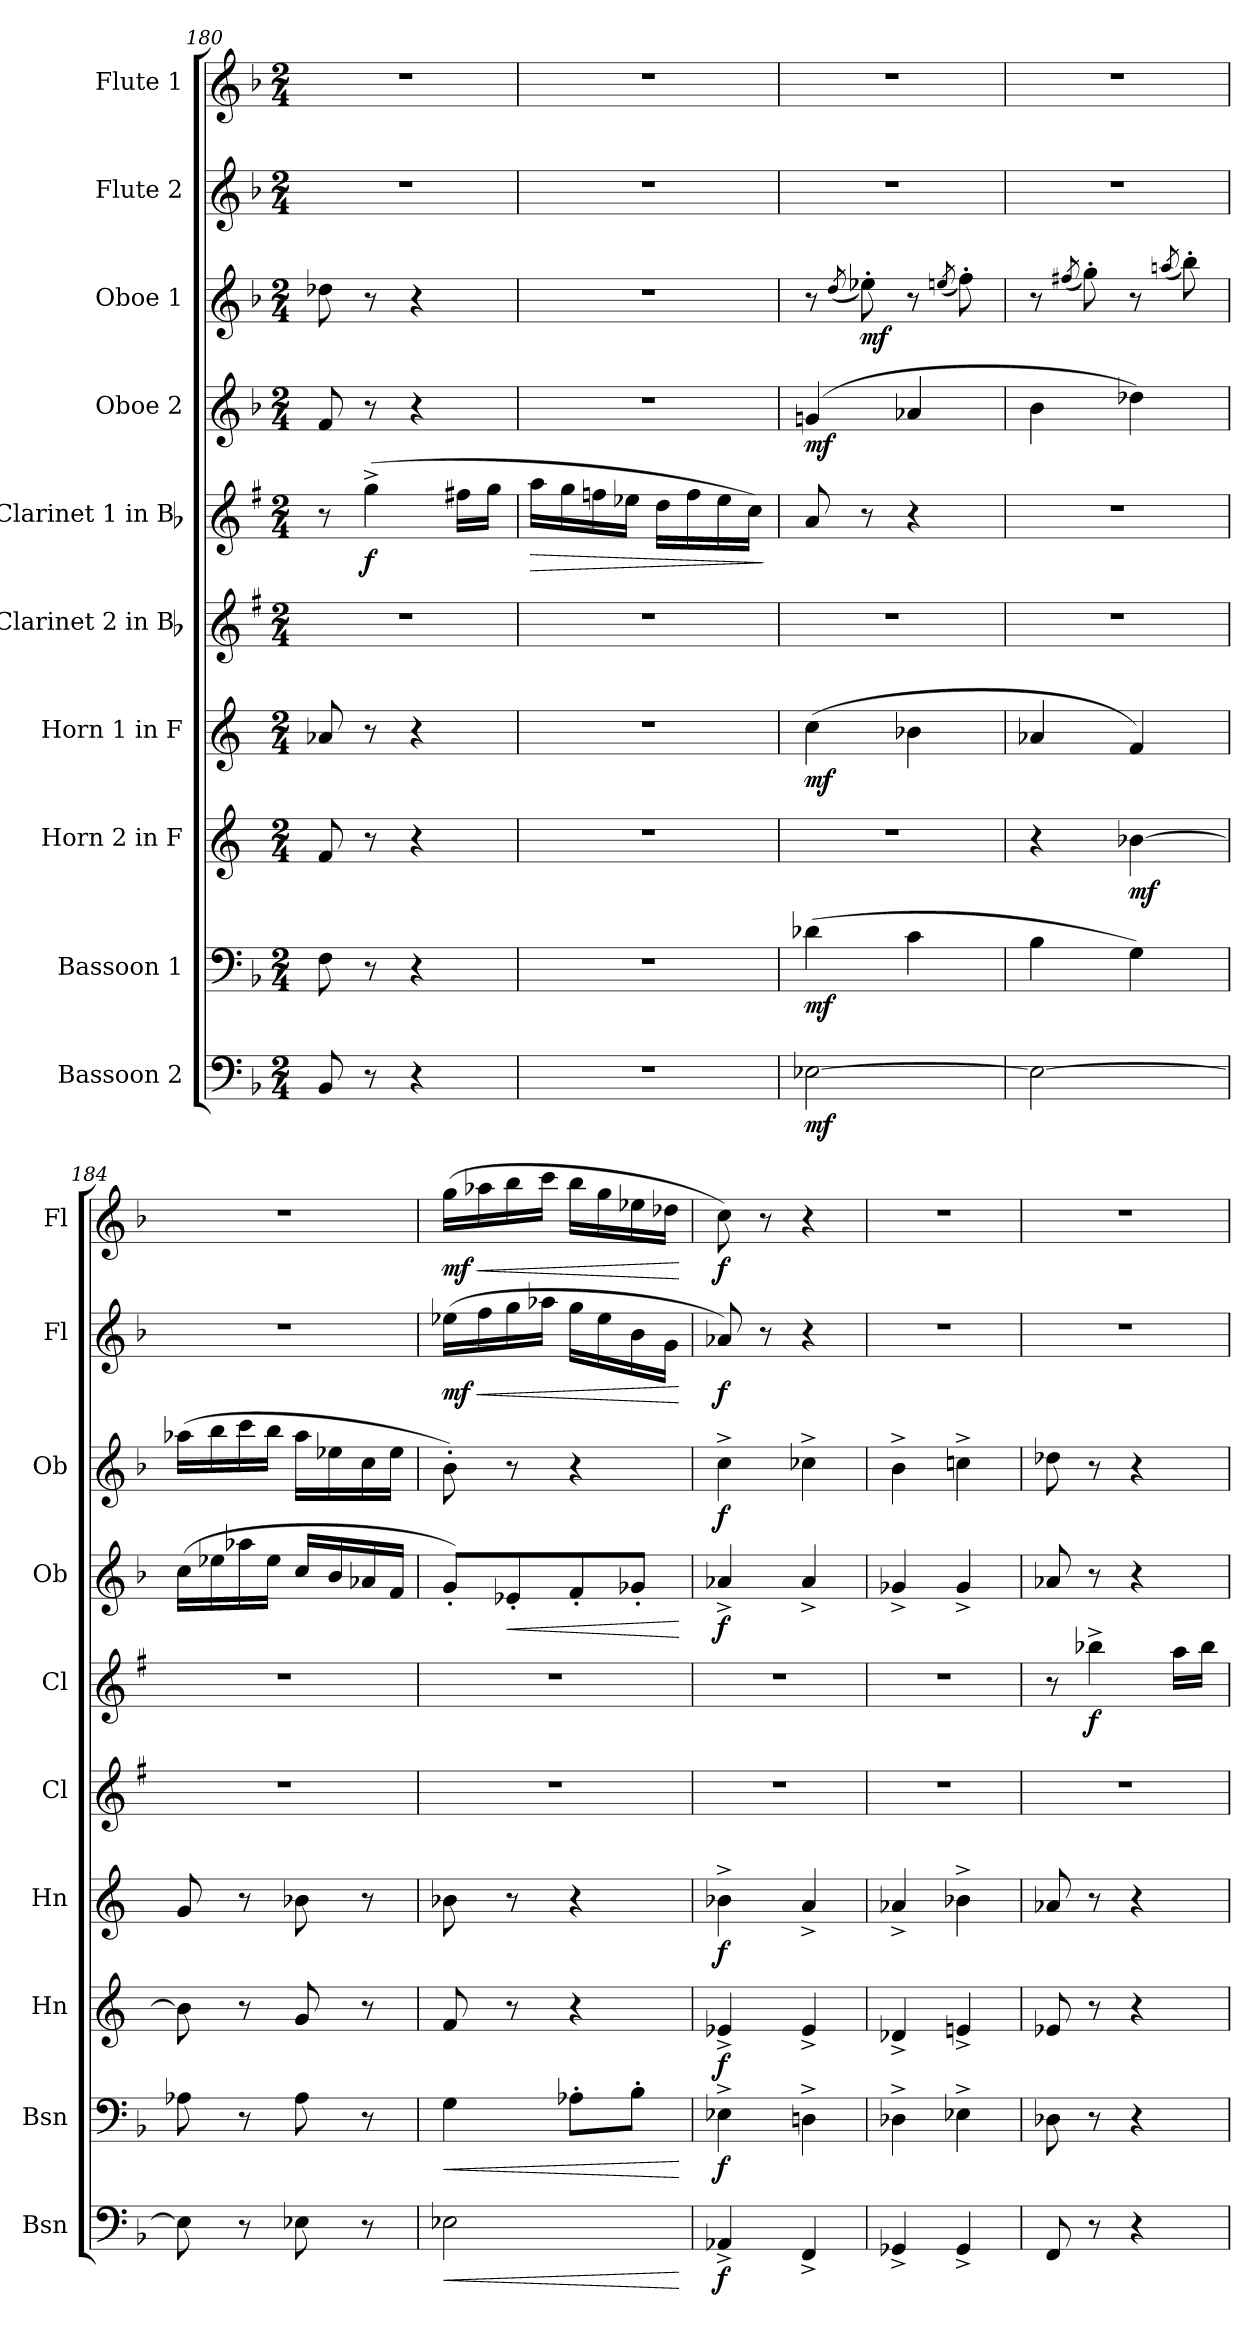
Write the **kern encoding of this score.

**kern	**dynam	**kern	**dynam	**kern	**dynam	**kern	**dynam	**kern	**kern	**dynam	**kern	**dynam	**kern	**dynam	**kern	**dynam	**kern	**dynam
*part10	*part10	*part9	*part9	*part8	*part8	*part7	*part7	*part6	*part5	*part5	*part4	*part4	*part3	*part3	*part2	*part2	*part1	*part1
*staff10	*staff10	*staff9	*staff9	*staff8	*staff8	*staff7	*staff7	*staff6	*staff5	*staff5	*staff4	*staff4	*staff3	*staff3	*staff2	*staff2	*staff1	*staff1
*I"Bassoon 2	*	*I"Bassoon 1	*	*I"Horn 2 in F	*	*I"Horn 1 in F	*	*I"Clarinet 2 in Bb	*I"Clarinet 1 in Bb	*	*I"Oboe 2	*	*I"Oboe 1	*	*I"Flute 2	*	*I"Flute 1	*
*I'Bsn	*	*I'Bsn	*	*I'Hn	*	*I'Hn	*	*I'Cl	*I'Cl	*	*I'Ob	*	*I'Ob	*	*I'Fl	*	*I'Fl	*
*clefF4	*	*clefF4	*	*clefG2	*	*clefG2	*	*clefG2	*clefG2	*	*clefG2	*	*clefG2	*	*clefG2	*	*clefG2	*
*	*	*	*	*ITrd4c7	*	*ITrd4c7	*	*ITrd1c2	*ITrd1c2	*	*	*	*	*	*	*	*	*
*k[b-]	*	*k[b-]	*	*k[b-]	*	*k[b-]	*	*k[b-]	*k[b-]	*	*k[b-]	*	*k[b-]	*	*k[b-]	*	*k[b-]	*
*M2/4	*	*M2/4	*	*M2/4	*	*M2/4	*	*M2/4	*M2/4	*	*M2/4	*	*M2/4	*	*M2/4	*	*M2/4	*
=180	=180	=180	=180	=180	=180	=180	=180	=180	=180	=180	=180	=180	=180	=180	=180	=180	=180	=180
8BB-/	.	8F\	.	8B-/	.	8d-X/	.	2r	8r	.	8f/	.	8dd-X\	.	2r	.	2r	.
!	!	!	!	!	!	!	!	!	!	!LO:DY:b	!	!	!	!	!	!	!	!
8r	.	8r	.	8r	.	8r	.	.	(4ff^\	f	8r	.	8r	.	.	.	.	.
4r	.	4r	.	4r	.	4r	.	.	.	.	4r	.	4r	.	.	.	.	.
.	.	.	.	.	.	.	.	.	16een\LL	.	.	.	.	.	.	.	.	.
.	.	.	.	.	.	.	.	.	16ff\JJ	.	.	.	.	.	.	.	.	.
=181	=181	=181	=181	=181	=181	=181	=181	=181	=181	=181	=181	=181	=181	=181	=181	=181	=181	=181
!	!	!	!	!	!	!	!	!	!	!LO:HP:b	!	!	!	!	!	!	!	!
2r	.	2r	.	2r	.	2r	.	2r	16gg\LL	>	2r	.	2r	.	2r	.	2r	.
.	.	.	.	.	.	.	.	.	16ff\	.	.	.	.	.	.	.	.	.
.	.	.	.	.	.	.	.	.	16ee-X\	.	.	.	.	.	.	.	.	.
.	.	.	.	.	.	.	.	.	16dd-X\JJ	.	.	.	.	.	.	.	.	.
.	.	.	.	.	.	.	.	.	16cc\LL	.	.	.	.	.	.	.	.	.
.	.	.	.	.	.	.	.	.	16ee-\	.	.	.	.	.	.	.	.	.
.	.	.	.	.	.	.	.	.	16dd-\	.	.	.	.	.	.	.	.	.
.	.	.	.	.	.	.	.	.	16b-\JJ)	.	.	.	.	.	.	.	.	.
.	.	.	.	.	.	.	.	.	.	]	.	.	.	.	.	.	.	.
=182	=182	=182	=182	=182	=182	=182	=182	=182	=182	=182	=182	=182	=182	=182	=182	=182	=182	=182
!	!LO:DY:b	!	!LO:DY:b	!	!	!	!LO:DY:b	!	!	!	!	!LO:DY:b	!	!	!	!	!	!
[2E-X\	mf	(4d-X\	mf	2r	.	(4f\	mf	2r	8g/	.	(4gn/	mf	8r	.	2r	.	2r	.
.	.	.	.	.	.	.	.	.	.	.	.	.	(8qdd/	.	.	.	.	.
!	!	!	!	!	!	!	!	!	!	!	!	!	!	!LO:DY:b	!	!	!	!
.	.	.	.	.	.	.	.	.	8r	.	.	.	8ee-X'\)	mf	.	.	.	.
.	.	4c\	.	.	.	4e-X\	.	.	4r	.	4a-X/	.	8r	.	.	.	.	.
.	.	.	.	.	.	.	.	.	.	.	.	.	(8qeen/	.	.	.	.	.
.	.	.	.	.	.	.	.	.	.	.	.	.	8ff'\)	.	.	.	.	.
=183	=183	=183	=183	=183	=183	=183	=183	=183	=183	=183	=183	=183	=183	=183	=183	=183	=183	=183
2E-\_	.	4B-\	.	4r	.	4d-X/	.	2r	2r	.	4b-\	.	8r	.	2r	.	2r	.
.	.	.	.	.	.	.	.	.	.	.	.	.	(8qff#X/	.	.	.	.	.
.	.	.	.	.	.	.	.	.	.	.	.	.	8gg'\)	.	.	.	.	.
!	!	!	!	!	!LO:DY:b	!	!	!	!	!	!	!	!	!	!	!	!	!
.	.	4G\)	.	[4e-X\	mf	4B-/)	.	.	.	.	4dd-X\)	.	8r	.	.	.	.	.
.	.	.	.	.	.	.	.	.	.	.	.	.	(8qaan/	.	.	.	.	.
.	.	.	.	.	.	.	.	.	.	.	.	.	8bb-'\)	.	.	.	.	.
=184	=184	=184	=184	=184	=184	=184	=184	=184	=184	=184	=184	=184	=184	=184	=184	=184	=184	=184
8E-\]	.	8A-X\	.	8e-\]	.	8c/	.	2r	2r	.	(16cc\LL	.	(16aa-X\LL	.	2r	.	2r	.
.	.	.	.	.	.	.	.	.	.	.	16ee-X\	.	16bb-\	.	.	.	.	.
8r	.	8r	.	8r	.	8r	.	.	.	.	16aa-X\	.	16ccc\	.	.	.	.	.
.	.	.	.	.	.	.	.	.	.	.	16ee-\JJ	.	16bb-\JJ	.	.	.	.	.
8E-X\	.	8A-\	.	8c/	.	8e-X\	.	.	.	.	16cc/LL	.	16aa-\LL	.	.	.	.	.
.	.	.	.	.	.	.	.	.	.	.	16b-/	.	16ee-X\	.	.	.	.	.
8r	.	8r	.	8r	.	8r	.	.	.	.	16a-X/	.	16cc\	.	.	.	.	.
.	.	.	.	.	.	.	.	.	.	.	16f/JJ	.	16ee-\JJ	.	.	.	.	.
=185	=185	=185	=185	=185	=185	=185	=185	=185	=185	=185	=185	=185	=185	=185	=185	=185	=185	=185
!	!LO:HP:b	!	!LO:HP:b	!	!	!	!	!	!	!	!	!	!	!	!	!LO:HP:b	!	!LO:HP:b
!	!	!	!	!	!	!	!	!	!	!	!	!	!	!	!	!LO:DY:n=1:b	!	!LO:DY:n=1:b
2E-X\	<	4G\	<	8B-/	.	8e-X\	.	2r	2r	.	8g'/L)	.	8b-'\)	.	(16ee-X\LL	< mf	(16gg\LL	< mf
.	.	.	.	.	.	.	.	.	.	.	.	.	.	.	16ff\	.	16aa-X\	.
!	!	!	!	!	!	!	!	!	!	!	!	!LO:HP:b	!	!	!	!	!	!
.	.	.	.	8r	.	8r	.	.	.	.	8e-X'/	<	8r	.	16gg\	.	16bb-\	.
.	.	.	.	.	.	.	.	.	.	.	.	.	.	.	16aa-X\JJ	.	16ccc\JJ	.
.	.	8A-X'\L	.	4r	.	4r	.	.	.	.	8f'/	.	4r	.	16gg\LL	.	16bb-\LL	.
.	.	.	.	.	.	.	.	.	.	.	.	.	.	.	16ee-\	.	16gg\	.
.	.	8B-'\J	.	.	.	.	.	.	.	.	8g-X'/J	.	.	.	16b-\	.	16ee-X\	.
.	.	.	.	.	.	.	.	.	.	.	.	.	.	.	16g\JJ	.	16dd-X\JJ	.
.	[	.	[	.	.	.	.	.	.	.	.	[	.	.	.	[	.	[
=186	=186	=186	=186	=186	=186	=186	=186	=186	=186	=186	=186	=186	=186	=186	=186	=186	=186	=186
!	!LO:DY:b	!	!LO:DY:b	!	!LO:DY:b	!	!LO:DY:b	!	!	!	!	!LO:DY:b	!	!LO:DY:b	!	!LO:DY:b	!	!LO:DY:b
4AA-X^/	f	4E-X^\	f	4A-X^/	f	4e-X^\	f	2r	2r	.	4a-X^/	f	4cc^\	f	8a-X/)	f	8cc\)	f
.	.	.	.	.	.	.	.	.	.	.	.	.	.	.	8r	.	8r	.
4FF^/	.	4Dn^\	.	4A-^/	.	4d^/	.	.	.	.	4a-^/	.	4cc-X^\	.	4r	.	4r	.
!!LO:LB:g=z
=187	=187	=187	=187	=187	=187	=187	=187	=187	=187	=187	=187	=187	=187	=187	=187	=187	=187	=187
4GG-X^/	.	4D-X^\	.	4G-X^/	.	4d-X^/	.	2r	2r	.	4g-X^/	.	4b-^\	.	2r	.	2r	.
4GG-^/	.	4E-X^\	.	4An^/	.	4e-X^\	.	.	.	.	4g-^/	.	4ccn^\	.	.	.	.	.
=188	=188	=188	=188	=188	=188	=188	=188	=188	=188	=188	=188	=188	=188	=188	=188	=188	=188	=188
8FF/	.	8D-X\	.	8A-X/	.	8d-X/	.	2r	8r	.	8a-X/	.	8dd-X\	.	2r	.	2r	.
!	!	!	!	!	!	!	!	!	!	!LO:DY:b	!	!	!	!	!	!	!	!
8r	.	8r	.	8r	.	8r	.	.	4aa-X^\	f	8r	.	8r	.	.	.	.	.
4r	.	4r	.	4r	.	4r	.	.	.	.	4r	.	4r	.	.	.	.	.
.	.	.	.	.	.	.	.	.	16gg\LL	.	.	.	.	.	.	.	.	.
.	.	.	.	.	.	.	.	.	16aa-\JJ	.	.	.	.	.	.	.	.	.
=	=	=	=	=	=	=	=	=	=	=	=	=	=	=	=	=	=	=
*-	*-	*-	*-	*-	*-	*-	*-	*-	*-	*-	*-	*-	*-	*-	*-	*-	*-	*-
